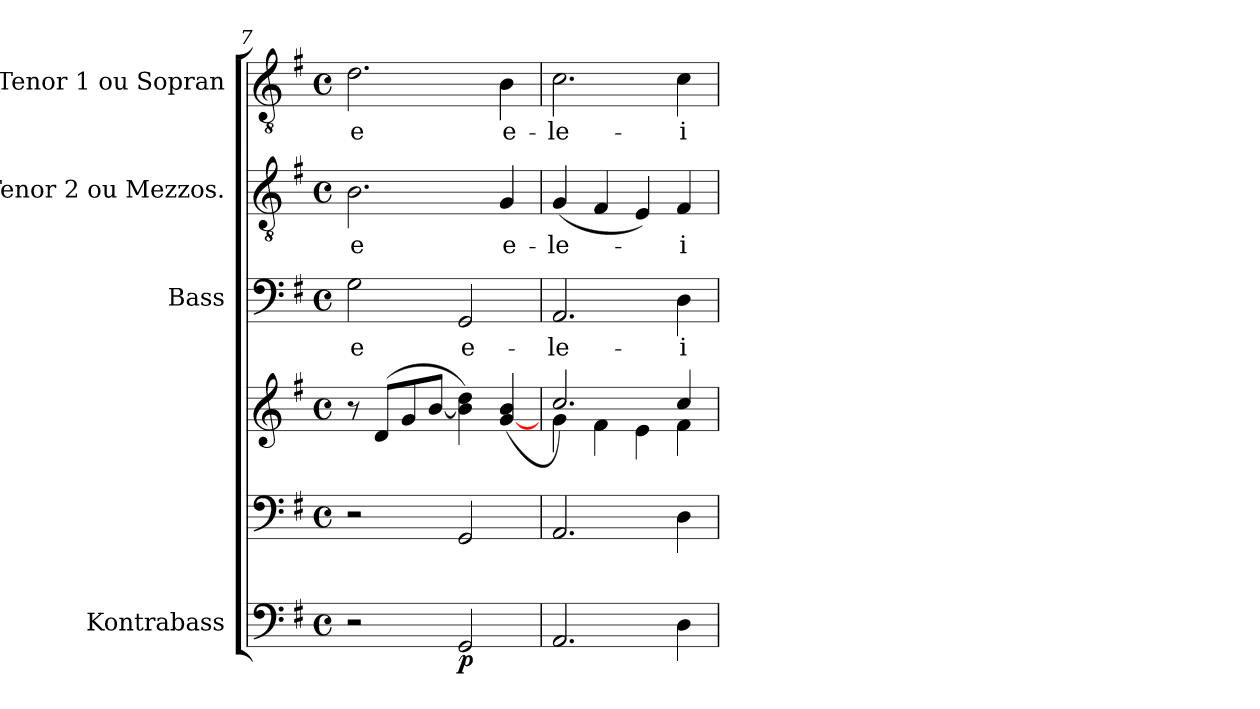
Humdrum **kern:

**kern	**dynam	**kern	**kern	**kern	**text	**kern	**text	**kern	**text
*part5	*part5	*part4	*part4	*part3	*part3	*part2	*part2	*part1	*part1
*staff6	*staff6	*staff5	*staff4	*staff3	*staff3	*staff2	*staff2	*staff1	*staff1
*I"Kontrabass	*	*	*	*I"Bass	*	*I"Tenor 2 ou Mezzos.	*	*I"Tenor 1 ou Sopran	*
*I'Kb.	*	*	*	*	*	*	*	*	*
*clefF4	*	*clefF4	*clefG2	*clefF4	*	*clefGv2	*	*clefGv2	*
*ITrd7c12	*	*	*	*	*	*	*	*	*
*k[f#]	*	*k[f#]	*k[f#]	*k[f#]	*	*k[f#]	*	*k[f#]	*
*G:	*	*G:	*G:	*G:	*	*G:	*	*G:	*
*M4/4	*	*M4/4	*M4/4	*M4/4	*	*M4/4	*	*M4/4	*
*met(c)	*	*met(c)	*met(c)	*met(c)	*	*met(c)	*	*met(c)	*
=7	=7	=7	=7	=7	=7	=7	=7	=7	=7
!	!	!	!	!	!LO:LY:b	!	!LO:LY:b	!	!LO:LY:b
2r	.	2r	8r	2G\	-e	2.B\	-e	2.d\	-e
.	.	.	(>8d/L	.	.	.	.	.	.
.	.	.	8g/	.	.	.	.	.	.
.	.	.	[8b/J	.	.	.	.	.	.
!	!LO:DY:b	!	!	!	!LO:LY:b	!	!	!	!
2GGG/	p	2GG/	4b\] 4dd\)	2GG/	e-	.	.	.	.
!	!	!	!	!	!	!	!LO:LY:b	!	!LO:LY:b
.	.	.	([4g/ 4b/	.	.	4G/	e-	4B\	e-
!!LO:LB:g=z
=8	=8	=8	=8	=8	=8	=8	=8	=8	=8
*	*	*	*^	*	*	*	*	*	*
!	!	!	!	!	!	!LO:LY:b	!	!LO:LY:b	!	!LO:LY:b
2.AAA/	.	2.AA/	2.cc/)	4g\	2.AA/	-le-	(<4G/	-le-	2.c\	-le-
.	.	.	.	4f#\	.	.	4F#/	.	.	.
.	.	.	.	4e\	.	.	4E/)	.	.	.
!	!	!	!	!	!	!LO:LY:b	!	!LO:LY:b	!	!LO:LY:b
4DD\	.	4D\	4cc/	4f#\	4D\	-i-	4F#/	-i-	4c\	-i-
*	*	*	*v	*v	*	*	*	*	*	*
=	=	=	=	=	=	=	=	=	=
*-	*-	*-	*-	*-	*-	*-	*-	*-	*-
